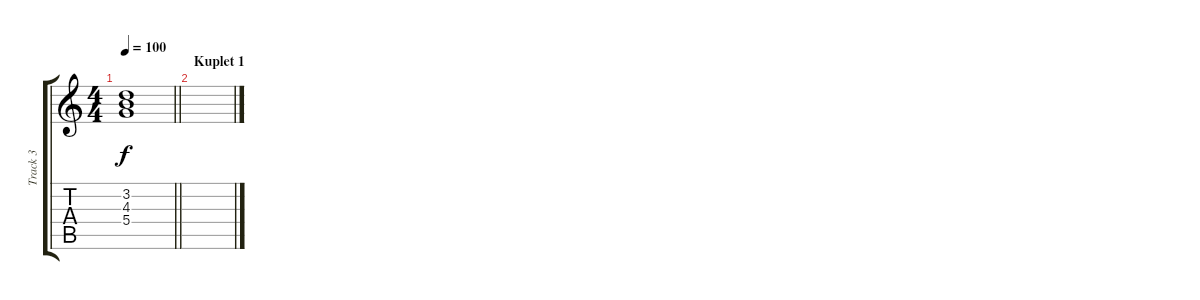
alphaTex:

\track ("Track 3" "Track 3") {instrument acousticguitarsteel}
\staff {score tabs}
\tuning (E4 B3 G3 D3 A2 E2) {hide}
\ts (4 4)
\tempo 100
\clef g2
\barLineRight lightlight
\ks c
(3.2{t} 4.3{t} 5.4{t}).1{dy f} |
\section ("" "Kuplet 1")
